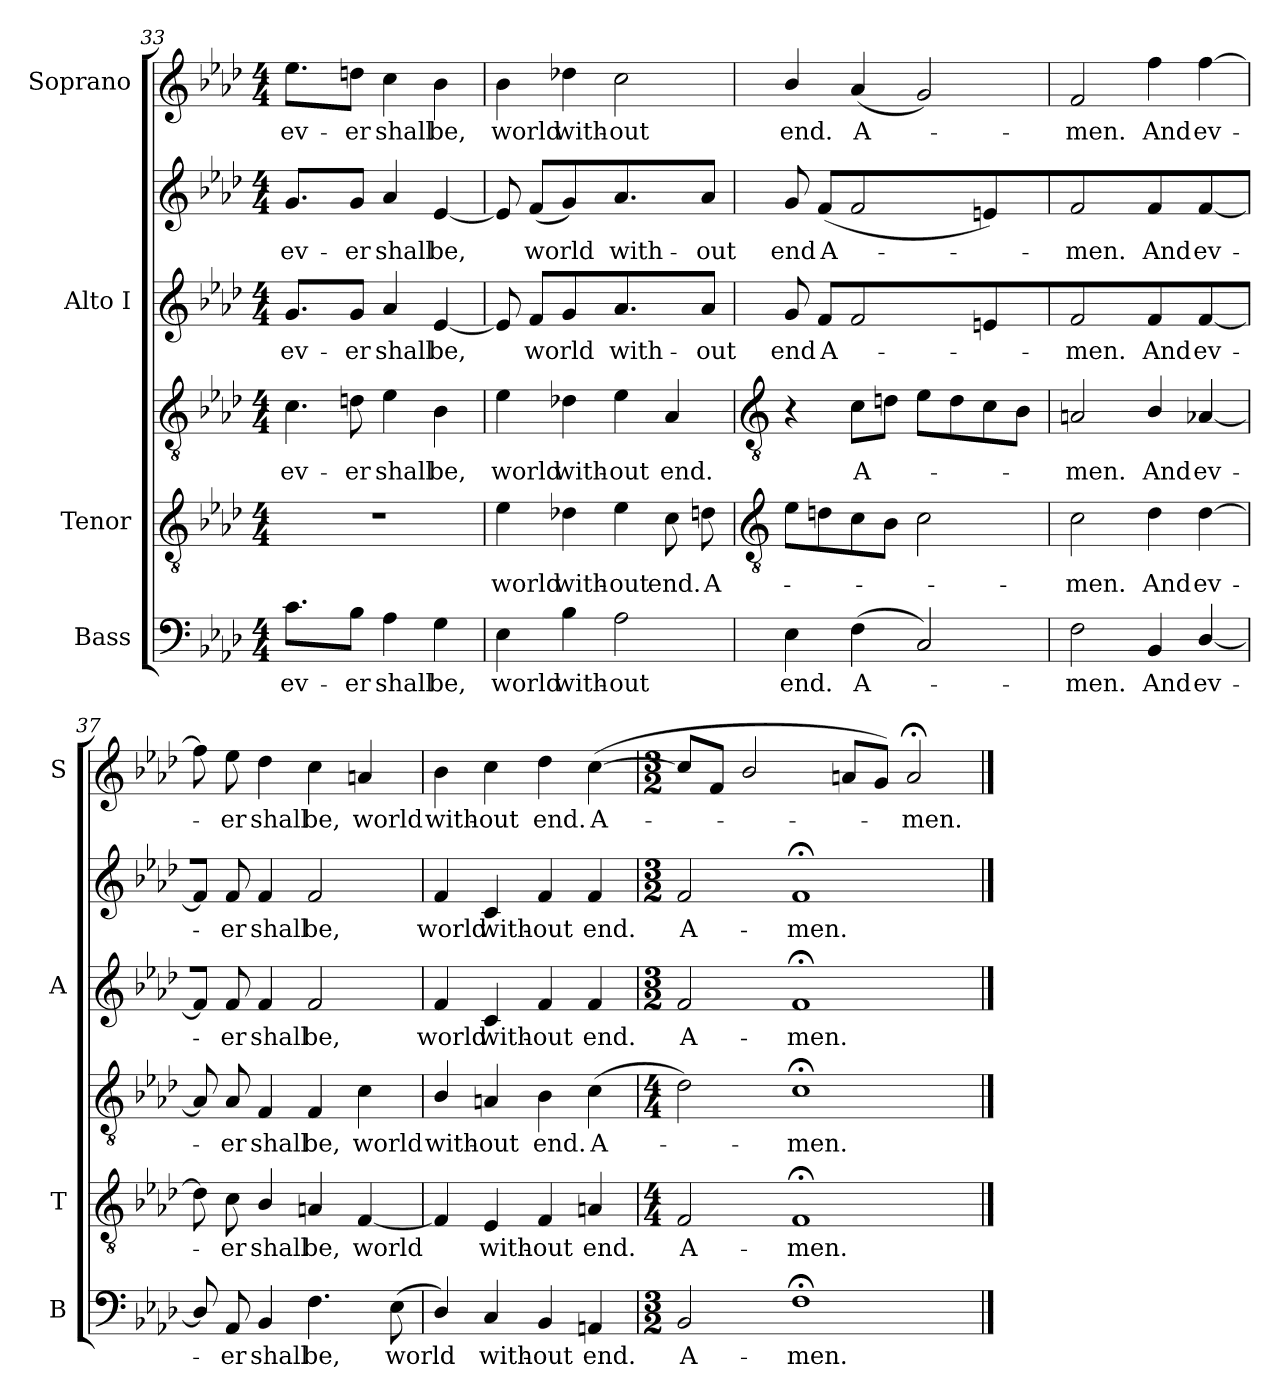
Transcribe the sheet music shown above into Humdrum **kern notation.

**kern	**text	**kern	**text	**kern	**text	**kern	**text	**kern	**text	**kern	**text
*part4	*part4	*part3	*part3	*part3	*part3	*part2	*part2	*part2	*part2	*part1	*part1
*staff6	*staff6	*staff5	*staff5	*staff4	*staff4	*staff3	*staff3	*staff2	*staff2	*staff1	*staff1
*I"Bass	*	*I"Tenor	*	*	*	*I"Alto I	*	*	*	*I"Soprano	*
*I'B	*	*I'T	*	*	*	*I'A	*	*	*	*I'S	*
*clefF4	*	*clefGv2	*	*clefGv2	*	*clefG2	*	*clefG2	*	*clefG2	*
*k[b-e-a-d-]	*	*k[b-e-a-d-]	*	*k[b-e-a-d-]	*	*k[b-e-a-d-]	*	*k[b-e-a-d-]	*	*k[b-e-a-d-]	*
*A-:	*	*A-:	*	*A-:	*	*A-:	*	*A-:	*	*A-:	*
*M4/4	*	*M4/4	*	*M4/4	*	*M4/4	*	*M4/4	*	*M4/4	*
=33	=33	=33	=33	=33	=33	=33	=33	=33	=33	=33	=33
!	!LO:LY:b	!	!	!	!LO:LY:b	!	!LO:LY:b	!	!LO:LY:b	!	!LO:LY:b
4.c	ev-	1r	.	4.c	ev-	4.g	ev-	4.g	ev-	4.ee-	ev-
!	!LO:LY:b	!	!	!	!LO:LY:b	!	!LO:LY:b	!	!LO:LY:b	!	!LO:LY:b
8B-J	-er	.	.	8dn	-er	8gJ	-er	8gJ	-er	8ddnJ	-er
!	!LO:LY:b	!	!	!	!LO:LY:b	!	!LO:LY:b	!	!LO:LY:b	!	!LO:LY:b
4A-	shall	.	.	4e-	shall	4a-	shall	4a-	shall	4cc	shall
!	!LO:LY:b	!	!	!	!LO:LY:b	!	!LO:LY:b	!	!LO:LY:b	!	!LO:LY:b
4G	be,	.	.	4B-	be,	[4e-	be,	[4e-	be,	4b-	be,
=34	=34	=34	=34	=34	=34	=34	=34	=34	=34	=34	=34
!	!LO:LY:b	!	!LO:LY:b	!	!LO:LY:b	!	!	!	!	!	!LO:LY:b
4E-	world	4e-	world	4e-	world	8e-]	.	8e-]	.	4b-	world
!	!	!	!	!	!	!	!LO:LY:b	!	!LO:LY:b	!	!
.	.	.	.	.	.	8fL	world	(<8fL	world	.	.
!	!LO:LY:b	!	!LO:LY:b	!	!LO:LY:b	!	!	!	!	!	!LO:LY:b
4B-	with-	4d-X	with-	4d-X	with-	4g	.	4g)	.	4dd-X	with-
!	!LO:LY:b	!	!LO:LY:b	!	!LO:LY:b	!	!LO:LY:b	!	!LO:LY:b	!	!LO:LY:b
2A-	-out	4e-	-out	4e-	-out	4.a-	with-	4.a-	with-	2cc	-out
!	!	!	!LO:LY:b	!	!LO:LY:b	!	!	!	!	!	!
.	.	8c	end.	4A-	end.	.	.	.	.	.	.
!	!	!	!LO:LY:b	!	!	!	!LO:LY:b	!	!LO:LY:b	!	!
.	.	(>8dn	A-	.	.	8a-J	-out	8a-J	-out	.	.
!!LO:LB:g=z
=35	=35	=35	=35	=35	=35	=35	=35	=35	=35	=35	=35
*	*	*clefGv2	*	*clefGv2	*	*	*	*	*	*	*
!	!LO:LY:b	!	!	!	!	!	!LO:LY:b	!	!LO:LY:b	!	!LO:LY:b
4E-	end.	8e-L	.	4r	.	8g	end	8g	end	4b-/	end.
!	!	!	!	!	!	!	!LO:LY:b	!	!LO:LY:b	!	!
.	.	8dn	.	.	.	8fL	A-	(<8fL	A-	.	.
!	!LO:LY:b	!	!	!	!LO:LY:b	!	!	!	!	!	!LO:LY:b
(<4F	A-	8c	.	8cL	A-	2f	.	2f	.	(<4a-	A-
.	.	8B-J	.	8dnJ	.	.	.	.	.	.	.
2C)	.	2c	.	8e-L	.	.	.	.	.	2g)	.
.	.	.	.	8d	.	.	.	.	.	.	.
.	.	.	.	8c	.	4en	.	4en)	.	.	.
.	.	.	.	8B-J)	.	.	.	.	.	.	.
=36	=36	=36	=36	=36	=36	=36	=36	=36	=36	=36	=36
!	!LO:LY:b	!	!LO:LY:b	!	!LO:LY:b	!	!LO:LY:b	!	!LO:LY:b	!	!LO:LY:b
2F	men.	2c	men.	2An	men.	2f	men.	2f	men.	2f	men.
!	!LO:LY:b	!	!LO:LY:b	!	!LO:LY:b	!	!LO:LY:b	!	!LO:LY:b	!	!LO:LY:b
4BB-	And	4d-	And	4B-/	And	4f	And	4f	And	4ff	And
!	!LO:LY:b	!	!LO:LY:b	!	!LO:LY:b	!	!LO:LY:b	!	!LO:LY:b	!	!LO:LY:b
[4D-/	ev-	[4d-	ev-	[4A-X	ev-	[4f	ev-	[4f	ev-	[4ff	ev-
=37	=37	=37	=37	=37	=37	=37	=37	=37	=37	=37	=37
8D-/]	.	8d-]	.	8A-]	.	8fJ]	.	8fJ]	.	8ff]	.
!	!LO:LY:b	!	!LO:LY:b	!	!LO:LY:b	!	!LO:LY:b	!	!LO:LY:b	!	!LO:LY:b
8AA-	er	8c	er	8A-	er	8f	er	8f	er	8ee-	er
!	!LO:LY:b	!	!LO:LY:b	!	!LO:LY:b	!	!LO:LY:b	!	!LO:LY:b	!	!LO:LY:b
4BB-	shall	4B-/	shall	4F	shall	4f	shall	4f	shall	4dd-	shall
!	!LO:LY:b	!	!LO:LY:b	!	!LO:LY:b	!	!LO:LY:b	!	!LO:LY:b	!	!LO:LY:b
4.F	be,	4An	be,	4F	be,	2f	be,	2f	be,	4cc	be,
!	!	!	!LO:LY:b	!	!LO:LY:b	!	!	!	!	!	!LO:LY:b
.	.	[4F	world	4c	world	.	.	.	.	4an	world
!	!LO:LY:b	!	!	!	!	!	!	!	!	!	!
(<8E-L	world	.	.	.	.	.	.	.	.	.	.
=38	=38	=38	=38	=38	=38	=38	=38	=38	=38	=38	=38
!	!	!	!	!	!LO:LY:b	!	!LO:LY:b	!	!LO:LY:b	!	!LO:LY:b
4D-/)	.	4F]	.	4B-/	with-	4f	world	4f	world	4b-	with-
!	!LO:LY:b	!	!LO:LY:b	!	!LO:LY:b	!	!LO:LY:b	!	!LO:LY:b	!	!LO:LY:b
4C	with-	4E-	with-	4An	-out	4c	with-	4c	with-	4cc	-out
!	!LO:LY:b	!	!LO:LY:b	!	!LO:LY:b	!	!LO:LY:b	!	!LO:LY:b	!	!LO:LY:b
4BB-	-out	4F	-out	4B-	end.	4f	-out	4f	-out	4dd-	end.
!	!LO:LY:b	!	!LO:LY:b	!	!LO:LY:b	!	!LO:LY:b	!	!LO:LY:b	!	!LO:LY:b
4AAn	end.	4An	end.	(>4c	A-	4f	end.	4f	end.	(<[4cc	A-
=39	=39	=39	=39	=39	=39	=39	=39	=39	=39	=39	=39
*M3/2	*	*M4/4	*	*M4/4	*	*M3/2	*	*M3/2	*	*M3/2	*
!	!LO:LY:b	!	!LO:LY:b	!	!	!	!LO:LY:b	!	!LO:LY:b	!	!
2BB-	A-	2F	A-	2d-)	.	2f	A-	2f	A-	8ccL]	.
.	.	.	.	.	.	.	.	.	.	8fJ	.
.	.	.	.	.	.	.	.	.	.	2b-/	.
!	!LO:LY:b	!	!LO:LY:b	!	!LO:LY:b	!	!LO:LY:b	!	!LO:LY:b	!	!
1F;<	-men.	1F;<	-men.	1c;<	men.	1f;<	-men.	1f;<	-men.	.	.
.	.	.	.	.	.	.	.	.	.	8anL	.
.	.	.	.	.	.	.	.	.	.	8gJ)	.
!	!	!	!	!	!	!	!	!	!	!	!LO:LY:b
.	.	.	.	.	.	.	.	.	.	2a;<	men.
==	==	==	==	==	==	==	==	==	==	==	==
*-	*-	*-	*-	*-	*-	*-	*-	*-	*-	*-	*-
